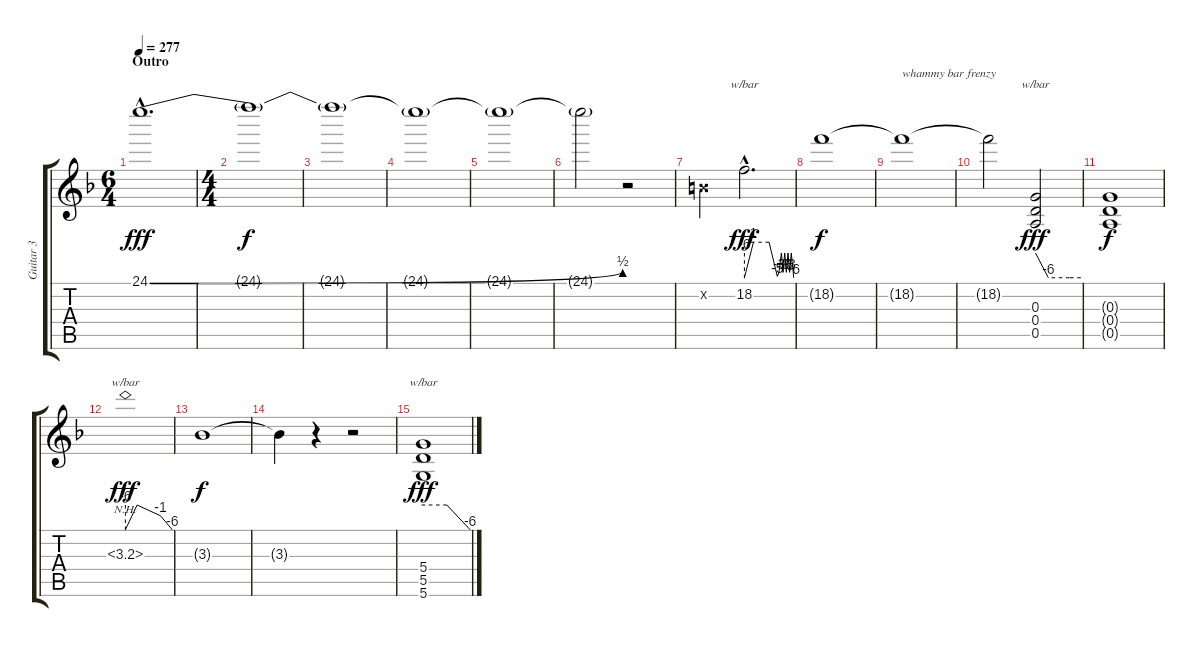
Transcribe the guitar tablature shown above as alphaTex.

\track ("Guitar 3" "Guitar 3") {instrument distortionguitar}
\staff {score tabs}
\tuning (E4 B3 G3 D3 A2 D2) {hide}
\ts (6 4)
\section ("" "Outro")
\tempo 277
\clef g2
\ks f
24.1{be (bend 0 0 60 2) hac}.1{d dy fff} |
\ts (4 4)
24.1{t}.1{dy f} |
24.1{t}.1 |
24.1{t}.1 |
24.1{t}.1 |
24.1{t}.2 r.2 |
0.2{x}.4 18.2{hac}.2{d tbe (custom default 0 -24 11 4 30 4 40 -20 42 -12 45 0 47 -12 49 0 51 -12 53 0 55 -12 57 0 60 -24) dy fff} |
18.2{t}.1{dy f} |
18.2{t}.1{txt "whammy bar frenzy"} |
18.2{t}.2 (0.3 0.4 0.5).2{tbe (custom default 0 0 17 -24 45 -24 60 -24) dy fff} |
(0.3{t} 0.4{t} 0.5{t}).1{dy f} |
3.3{nh}.1{tbe (custom default 0 -24 15 0 45 -4 60 -24) dy fff} |
3.3{t}.1{dy f} |
3.3{t}.4 r.4 r.2 |
(5.4 5.5 5.6).1{tbe (custom default 0 0 30 0 60 -24) dy fff}
